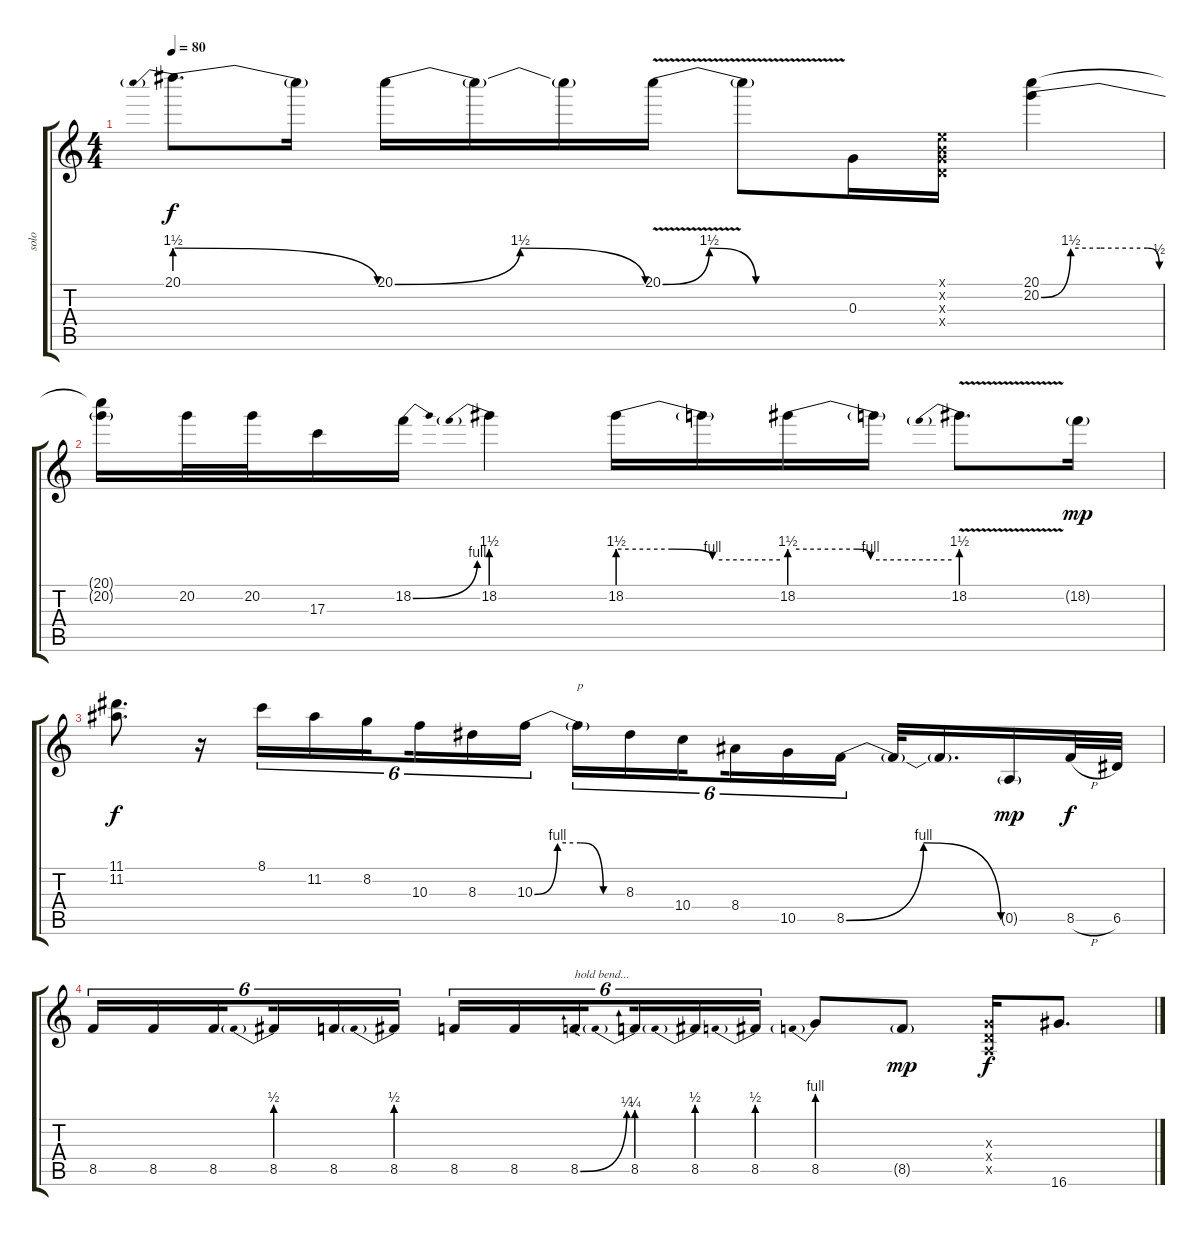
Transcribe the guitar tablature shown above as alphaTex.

\track ("solo" "solo") {instrument distortionguitar}
\staff {score tabs}
\tuning (E4 B3 G3 D3 A2 E2) {hide}
\ts (4 4)
\tempo 80
\clef g2
\ks c
20.1{be (prebendrelease 0 6 60 0)}.8{d dy f} 20.1{t}.16 20.1{be (bendrelease 0 0 30 6 30 6 60 0)}.16 20.1{t}.16 20.1{t}.16 20.1{be (custom 0 0 15 6 30 0 45 0 60 0) v}.16 20.1{t}.8 0.3.16 (0.1{x} 0.2{x} 0.3{x} 0.4{x}).16 (20.1 20.2{be (custom 0 0 15 6 30 6 54 6 60 2)}).4 |
(20.1{t} 20.2{t}).16 20.2.32 20.2.32 17.3.16 18.2{be (bend 0 0 60 4)}.16 18.2{be (prebend 0 6 60 6)}.4 18.2{be (custom 0 6 20 6 35 4 60 4)}.16 18.2{t}.16 18.2{be (custom 0 6 25 6 30 4 60 4)}.16 18.2{t}.16 18.2{be (prebend 0 6 60 6) v}.8{d} 18.2{g}.16{dy mp} |
(11.1 11.2).8{d dy f} r.16 8.1.16{tu (6 4)} 11.2.16{tu (6 4)} 8.2.16{tu (6 4) beam splitsecondary} 10.3.16{tu (6 4)} 8.3.16{tu (6 4)} 10.3{be (custom 0 0 15 4 30 4 45 0 60 0)}.16{tu (6 4)} 10.3{t}.16{tu (6 4) txt "p"} 8.3.16{tu (6 4)} 10.4.16{tu (6 4) beam splitsecondary} 8.4.16{tu (6 4)} 10.5.16{tu (6 4)} 8.5{be (bendrelease 0 0 30 4 45 4 60 0)}.16{tu (6 4)} 8.5{t}.32 8.5{t}.16{d} 0.5{g}.16{dy mp} 8.5{h}.32{dy f} 6.5.32 |
8.5.16{tu (6 4)} 8.5.16{tu (6 4)} 8.5.16{tu (6 4) beam splitsecondary} 8.5{be (prebend 0 2 60 2)}.16{tu (6 4)} 8.5.16{tu (6 4)} 8.5{be (prebend 0 2 60 2)}.16{tu (6 4)} 8.5.16{tu (6 4)} 8.5.16{tu (6 4)} 8.5{be (bend 0 0 60 1)}.16{tu (6 4) txt "hold bend..." beam splitsecondary} 8.5{be (prebend 0 1 60 1)}.16{tu (6 4)} 8.5{be (prebend 0 2 60 2)}.16{tu (6 4)} 8.5{be (prebend 0 2 60 2)}.16{tu (6 4)} 8.5{be (prebend 0 4 60 4)}.8 8.5{g}.8{dy mp} (0.3{x} 0.4{x} 0.5{x}).16{dy f} 16.6.8{d}
